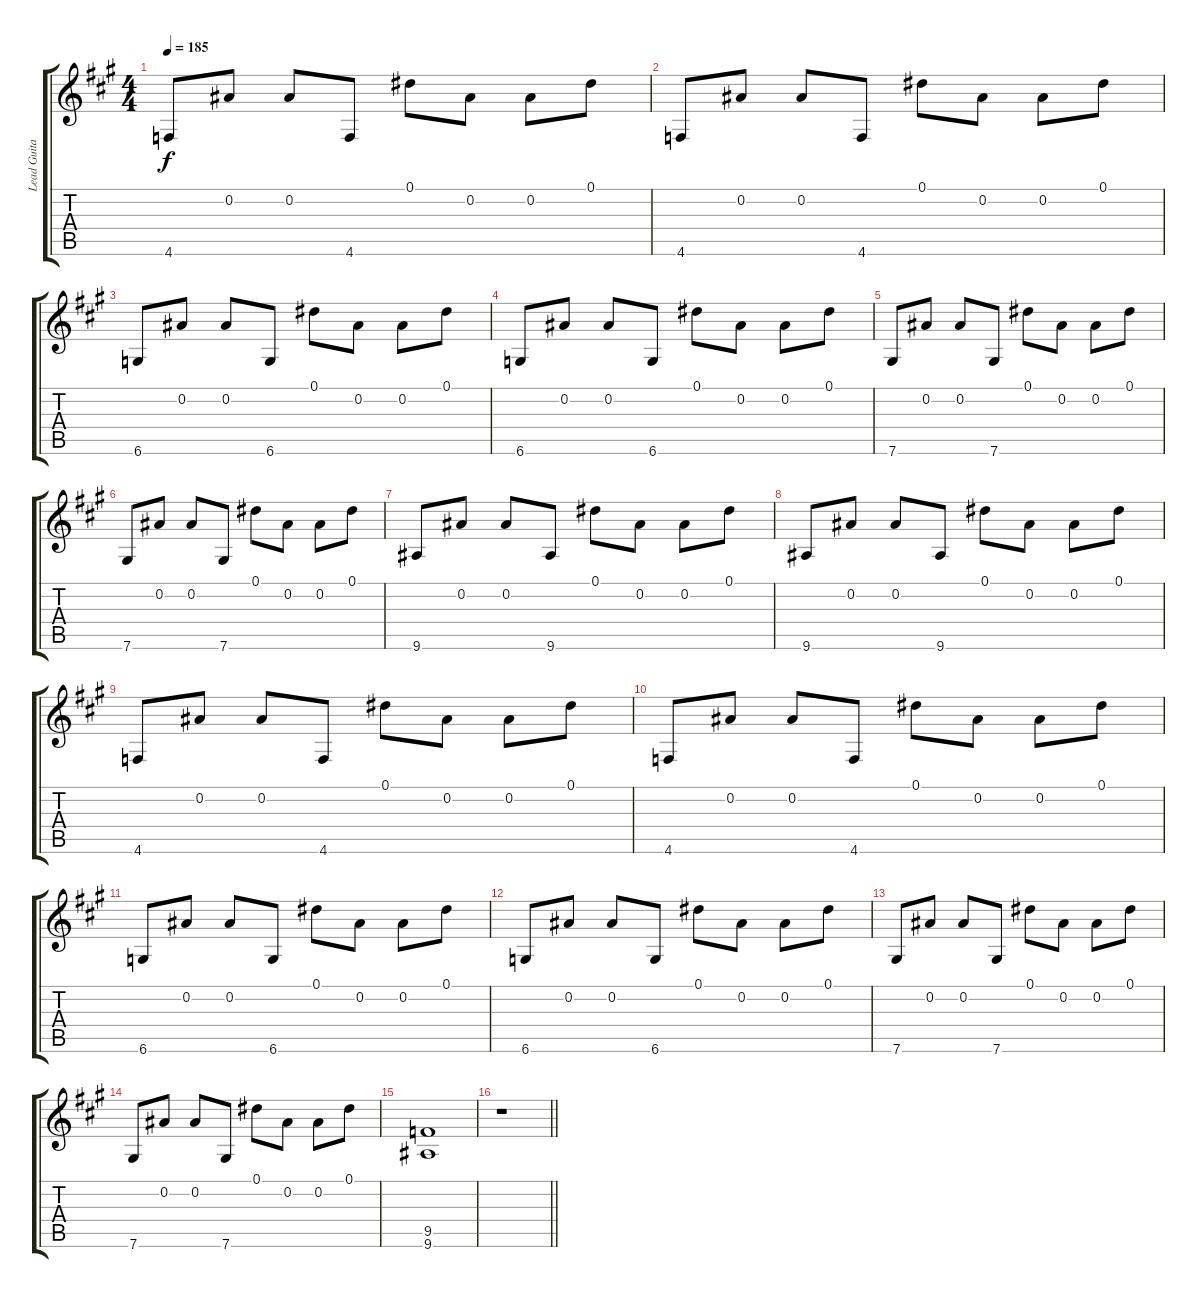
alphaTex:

\track ("Lead Guitar" "Lead Guita") {instrument distortionguitar}
\staff {score tabs}
\tuning (Eb4 Bb3 Gb3 Db3 Ab2 Db2) {hide}
\ts (4 4)
\tempo 185
\clef g2
\ks f#minor
4.6.8{dy f} 0.2.8 0.2.8 4.6.8 0.1.8 0.2.8 0.2.8 0.1.8 |
4.6.8 0.2.8 0.2.8 4.6.8 0.1.8 0.2.8 0.2.8 0.1.8 |
6.6.8 0.2.8 0.2.8 6.6.8 0.1.8 0.2.8 0.2.8 0.1.8 |
6.6.8 0.2.8 0.2.8 6.6.8 0.1.8 0.2.8 0.2.8 0.1.8 |
7.6.8 0.2.8 0.2.8 7.6.8 0.1.8 0.2.8 0.2.8 0.1.8 |
7.6.8 0.2.8 0.2.8 7.6.8 0.1.8 0.2.8 0.2.8 0.1.8 |
9.6.8 0.2.8 0.2.8 9.6.8 0.1.8 0.2.8 0.2.8 0.1.8 |
9.6.8 0.2.8 0.2.8 9.6.8 0.1.8 0.2.8 0.2.8 0.1.8 |
4.6.8 0.2.8 0.2.8 4.6.8 0.1.8 0.2.8 0.2.8 0.1.8 |
4.6.8 0.2.8 0.2.8 4.6.8 0.1.8 0.2.8 0.2.8 0.1.8 |
6.6.8 0.2.8 0.2.8 6.6.8 0.1.8 0.2.8 0.2.8 0.1.8 |
6.6.8 0.2.8 0.2.8 6.6.8 0.1.8 0.2.8 0.2.8 0.1.8 |
7.6.8 0.2.8 0.2.8 7.6.8 0.1.8 0.2.8 0.2.8 0.1.8 |
7.6.8 0.2.8 0.2.8 7.6.8 0.1.8 0.2.8 0.2.8 0.1.8 |
(9.5 9.6).1{instrument distortionguitar} |
\barLineRight lightlight
r.1
